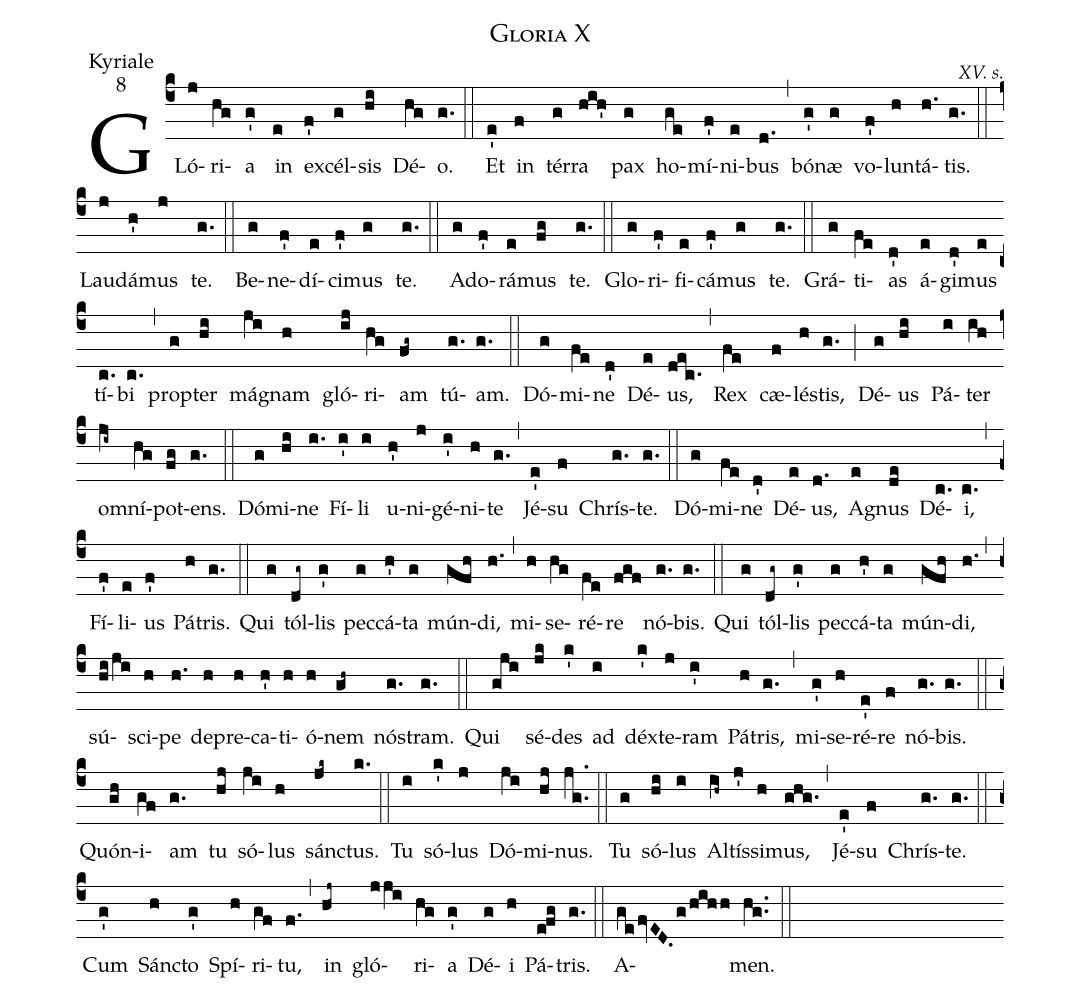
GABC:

name:Gloria X;
office-part:Kyriale;
mode:8;
commentary:XV. s.;
%%
(c4) GLó(j)ri(hg)a(g') in(e) ex(f')cél(g)sis(hi) Dé(hg)o.(g.) (::) Et(e') in(f) tér(g)ra(hih') pax(g) ho(ge)mí(f')ni(e)bus(d.) (,) bó(g')næ(g) vo(f')lun(h)tá(h.)tis.(g.) (::) Lau(j)dá(h')mus(j) te.(g.) (::) Be(g)ne(f')dí(e)ci(f')mus(g) te.(g.) (::) Ad(g)o(f')rá(e)mus(fg) te.(g.) (::) Glo(g)ri(f')fi(e)cá(f')mus(g) te.(g.) (::) Grá(g)ti(fe)as(d') á(e)gi(d')mus(e) tí(c.)bi(c.) (,) prop(g)ter(hi) má(ji)gnam(h) gló(ij)ri(hg)am(fg~) tú(g.)am.(g.) (::) Dó(g)mi(fe)ne(d') Dé(e)us,(dec.) (,) Rex(fe) cæ(f)lés(h)tis,(g.) (;) Dé(g)us(hi) Pá(i)ter(ih) om(ji~)ní(hg)pot(fg)ens.(g.) (::) Dó(g)mi(hi)ne(i.) Fí(i')li(i) u(h')ni(j)gé(i')ni(h)te(g.) (,) Jé(e')su(f) Chrís(g.)te.(g.) (::) Dó(g)mi(fe)ne(d') Dé(e)us,(d.) A(e)gnus(de) Dé(c.)i,(c.) (,) Fí(f')li(e)us(f') Pá(h)tris.(g.) (::) Qui(g) tól(dg~)lis(g') pec(g)cá(h')ta(g) mún(gfh)di,(h.) (,) mi(h)se(hg)ré(fe)re(fgf) nó(g.)bis.(g.) (::) Qui(g) tól(dg~)lis(g') pec(g)cá(h')ta(g) mún(gfh)di,(h.) (,) sú(hi/ji)sci(h)pe(h.) de(h)pre(h)ca(h')ti(h)ó(h)nem(gh~) nós(g.)tram.(g.) (::) Qui(gji) sé(jk)des(k') ad(i) déx(k')te(j)ram(i') Pá(h)tris,(g.) (,) mi(g')se(h)ré(e')re(f) nó(g.)bis.(g.) (::) Quón(gh)i(gf)am(g.) tu(hj) só(ji)lus(h) sánc(jk~)tus.(k.) (::) Tu(i) só(k')lus(j) Dó(ji)mi(hj)nus.(jg..) (::) Tu(g) só(hi)lus(i) Al(ih~)tís(j')si(h)mus,(ghg.) (,) Jé(e')su(f) Chrís(g.)te.(g.) (::) Cum(g') Sánc(h)to(g') Spí(h)ri(gf)tu,(f.) (,) in(hj~) gló(jji)ri(hg)a(g') Dé(g)i(h) Pá(e!fg)tris.(g.) (::) A(ge/fvED.g/hihh)men.(hg..) (::)
